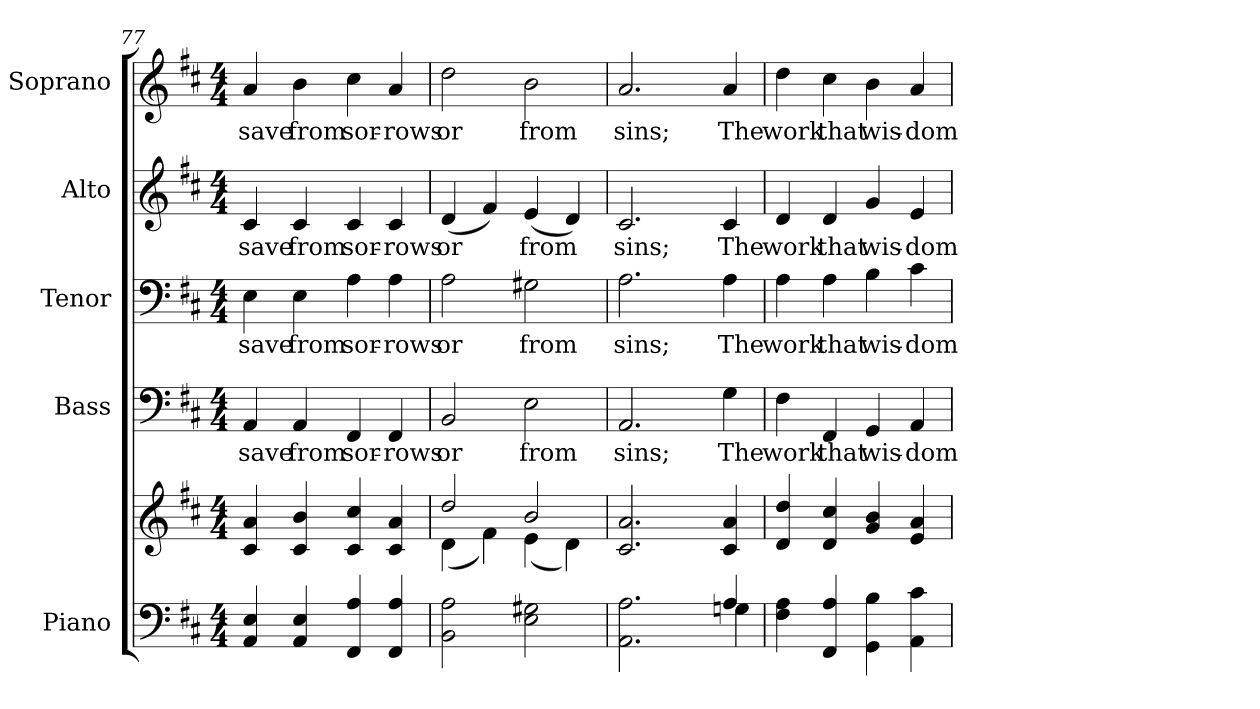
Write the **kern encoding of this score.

**kern	**kern	**kern	**text	**kern	**text	**kern	**text	**kern	**text
*part5	*part5	*part4	*part4	*part3	*part3	*part2	*part2	*part1	*part1
*staff6	*staff5	*staff4	*staff4	*staff3	*staff3	*staff2	*staff2	*staff1	*staff1
*I"Piano	*	*I"Bass	*	*I"Tenor	*	*I"Alto	*	*I"Soprano	*
*I'Pno.	*	*I'B.	*	*I'T.	*	*I'A.	*	*I'S.	*
*clefF4	*clefG2	*clefF4	*	*clefF4	*	*clefG2	*	*clefG2	*
*k[f#c#]	*k[f#c#]	*k[f#c#]	*	*k[f#c#]	*	*k[f#c#]	*	*k[f#c#]	*
*D:	*D:	*D:	*	*D:	*	*D:	*	*D:	*
*M4/4	*M4/4	*M4/4	*	*M4/4	*	*M4/4	*	*M4/4	*
=77	=77	=77	=77	=77	=77	=77	=77	=77	=77
!	!	!	!LO:LY:b:color=#000000	!	!	!	!	!	!
!	!	!	!	!	!LO:LY:b:color=#000000	!	!	!	!
!	!	!	!	!	!	!	!LO:LY:b:color=#000000	!	!
!	!	!	!	!	!	!	!	!	!LO:LY:b:color=#000000
4AAi/ 4Ei	4c#i/ 4ai	4AAi/	save	4Ei\	save	4c#i/	save	4ai/	save
!	!	!	!LO:LY:b:color=#000000	!	!	!	!	!	!
!	!	!	!	!	!LO:LY:b:color=#000000	!	!	!	!
!	!	!	!	!	!	!	!LO:LY:b:color=#000000	!	!
!	!	!	!	!	!	!	!	!	!LO:LY:b:color=#000000
4AAi/ 4Ei	4c#i/ 4bi	4AAi/	from	4Ei\	from	4c#i/	from	4bi\	from
!	!	!	!LO:LY:b:color=#000000	!	!	!	!	!	!
!	!	!	!	!	!LO:LY:b:color=#000000	!	!	!	!
!	!	!	!	!	!	!	!LO:LY:b:color=#000000	!	!
!	!	!	!	!	!	!	!	!	!LO:LY:b:color=#000000
4FF#i/ 4Ai	4c#i/ 4cc#i	4FF#i/	sor-	4Ai\	sor-	4c#i/	sor-	4cc#i\	sor-
!	!	!	!LO:LY:b:color=#000000	!	!	!	!	!	!
!	!	!	!	!	!LO:LY:b:color=#000000	!	!	!	!
!	!	!	!	!	!	!	!LO:LY:b:color=#000000	!	!
!	!	!	!	!	!	!	!	!	!LO:LY:b:color=#000000
4FF#i/ 4Ai	4c#i/ 4ai	4FF#i/	-rows	4Ai\	-rows	4c#i/	-rows	4ai/	-rows
=78	=78	=78	=78	=78	=78	=78	=78	=78	=78
*	*^	*	*	*	*	*	*	*	*
!	!	!	!	!LO:LY:b:color=#000000	!	!	!	!	!	!
!	!	!	!	!	!	!LO:LY:b:color=#000000	!	!	!	!
!	!	!	!	!	!	!	!	!LO:LY:b:color=#000000	!	!
!	!	!	!	!	!	!	!	!	!	!LO:LY:b:color=#000000
2BBi\ 2Ai	2ddi/	(4di\	2BBi/	or	2Ai\	or	(4di/	or	2ddi\	or
.	.	4f#i\)	.	.	.	.	4f#i/)	.	.	.
!	!	!	!	!LO:LY:b:color=#000000	!	!	!	!	!	!
!	!	!	!	!	!	!LO:LY:b:color=#000000	!	!	!	!
!	!	!	!	!	!	!	!	!LO:LY:b:color=#000000	!	!
!	!	!	!	!	!	!	!	!	!	!LO:LY:b:color=#000000
2Ei\ 2G#Xi	2bi/	(4ei\	2Ei\	from	2G#Xi\	from	(4ei/	from	2bi\	from
.	.	4di\)	.	.	.	.	4di/)	.	.	.
*	*v	*v	*	*	*	*	*	*	*	*
!!LO:PB:g=z
=79	=79	=79	=79	=79	=79	=79	=79	=79	=79
*^	*	*	*	*	*	*	*	*	*
*	*	*^	*	*	*	*	*	*	*	*
!	!	!	!	!	!LO:LY:b:color=#000000	!	!	!	!	!	!
*	*	*v	*v	*	*	*	*	*	*	*	*
*	*	*^	*	*	*	*	*	*	*	*
!	!	!	!	!	!	!	!LO:LY:b:color=#000000	!	!	!	!
*	*	*v	*v	*	*	*	*	*	*	*	*
*	*	*^	*	*	*	*	*	*	*	*
!	!	!	!	!	!	!	!	!	!LO:LY:b:color=#000000	!	!
*	*	*v	*v	*	*	*	*	*	*	*	*
*	*	*^	*	*	*	*	*	*	*	*
!	!	!	!	!	!	!	!	!	!	!	!LO:LY:b:color=#000000
*	*	*v	*v	*	*	*	*	*	*	*	*
2.AAi\ 2.Ai	2ryy	2.c#i/ 2.ai	2.AAi/	sins;	2.Ai\	sins;	2.c#i/	sins;	2.ai/	sins;
.	4ryy	.	.	.	.	.	.	.	.	.
!	!	!	!	!LO:LY:b:color=#000000	!	!	!	!	!	!
!	!	!	!	!	!	!LO:LY:b:color=#000000	!	!	!	!
!	!	!	!	!	!	!	!	!LO:LY:b:color=#000000	!	!
!	!	!	!	!	!	!	!	!	!	!LO:LY:b:color=#000000
4Ai/	4Gni\	4c#i/ 4ai	4Gi\	The	4Ai\	The	4c#i/	The	4ai/	The
*v	*v	*	*	*	*	*	*	*	*	*
=80	=80	=80	=80	=80	=80	=80	=80	=80	=80
*^	*	*	*	*	*	*	*	*	*
!	!	!	!	!LO:LY:b:color=#000000	!	!	!	!	!	!
*v	*v	*	*	*	*	*	*	*	*	*
*^	*	*	*	*	*	*	*	*	*
!	!	!	!	!	!	!LO:LY:b:color=#000000	!	!	!	!
*v	*v	*	*	*	*	*	*	*	*	*
*^	*	*	*	*	*	*	*	*	*
!	!	!	!	!	!	!	!	!LO:LY:b:color=#000000	!	!
*v	*v	*	*	*	*	*	*	*	*	*
*^	*	*	*	*	*	*	*	*	*
!	!	!	!	!	!	!	!	!	!	!LO:LY:b:color=#000000
*v	*v	*	*	*	*	*	*	*	*	*
4F#i\ 4Ai	4di/ 4ddi	4F#i\	work	4Ai\	work	4di/	work	4ddi\	work
!	!	!	!LO:LY:b:color=#000000	!	!	!	!	!	!
!	!	!	!	!	!LO:LY:b:color=#000000	!	!	!	!
!	!	!	!	!	!	!	!LO:LY:b:color=#000000	!	!
!	!	!	!	!	!	!	!	!	!LO:LY:b:color=#000000
4FF#i/ 4Ai	4di/ 4cc#i	4FF#i/	that	4Ai\	that	4di/	that	4cc#i\	that
!	!	!	!LO:LY:b:color=#000000	!	!	!	!	!	!
!	!	!	!	!	!LO:LY:b:color=#000000	!	!	!	!
!	!	!	!	!	!	!	!LO:LY:b:color=#000000	!	!
!	!	!	!	!	!	!	!	!	!LO:LY:b:color=#000000
4GGi\ 4Bi	4gi/ 4bi	4GGi/	wis-	4Bi\	wis-	4gi/	wis-	4bi\	wis-
!	!	!	!LO:LY:b:color=#000000	!	!	!	!	!	!
!	!	!	!	!	!LO:LY:b:color=#000000	!	!	!	!
!	!	!	!	!	!	!	!LO:LY:b:color=#000000	!	!
!	!	!	!	!	!	!	!	!	!LO:LY:b:color=#000000
4AAi\ 4c#i	4ei/ 4ai	4AAi/	-dom	4c#i\	-dom	4ei/	-dom	4ai/	-dom
=	=	=	=	=	=	=	=	=	=
*-	*-	*-	*-	*-	*-	*-	*-	*-	*-
